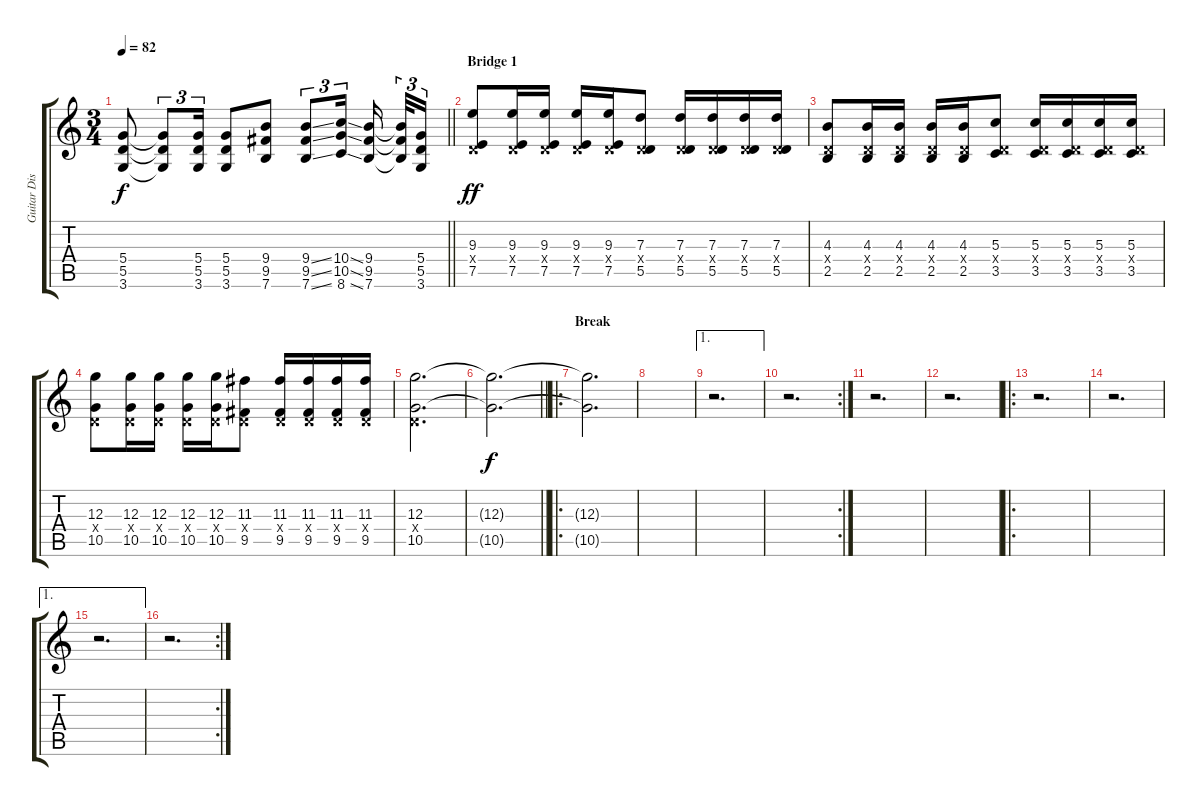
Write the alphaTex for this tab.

\track ("Guitar Disto 2" "Guitar Dis") {instrument distortionguitar}
\staff {score tabs}
\tuning (E4 B3 G3 D3 A2 E2) {hide}
\ts (3 4)
\tempo 82
\clef g2
\barLineRight lightlight
\ks c
(5.4 5.5 3.6).8{dy f} (5.4{t} 5.5{t} 3.6{t}).8{tu (3 2)} (5.4 5.5 3.6).16{tu (3 2)} (5.4 5.5 3.6).8 (9.4 9.5 7.6).8 (9.4{ss} 9.5{ss} 7.6{ss}).8{tu (3 2)} (10.4{ss} 10.5{ss} 8.6{ss}).16{tu (3 2) beam splitsecondary} (9.4 9.5 7.6).16{beam splitsecondary} (9.4{t} 9.5{t} 7.6{t}).32{tu (3 2)} (5.4 5.5 3.6).16{tu (3 2)} |
\section ("" "Bridge 1")
(9.3 0.4{x} 7.5).8{dy ff} (9.3 0.4{x} 7.5).16 (9.3 0.4{x} 7.5).16 (9.3 0.4{x} 7.5).16 (9.3 0.4{x} 7.5).16 (7.3 0.4{x} 5.5).8 (7.3 0.4{x} 5.5).16 (7.3 0.4{x} 5.5).16 (7.3 0.4{x} 5.5).16 (7.3 0.4{x} 5.5).16 |
(4.3 0.4{x} 2.5).8 (4.3 0.4{x} 2.5).16 (4.3 0.4{x} 2.5).16 (4.3 0.4{x} 2.5).16 (4.3 0.4{x} 2.5).16 (5.3 0.4{x} 3.5).8 (5.3 0.4{x} 3.5).16 (5.3 0.4{x} 3.5).16 (5.3 0.4{x} 3.5).16 (5.3 0.4{x} 3.5).16 |
(12.3 0.4{x} 10.5).8 (12.3 0.4{x} 10.5).16 (12.3 0.4{x} 10.5).16 (12.3 0.4{x} 10.5).16 (12.3 0.4{x} 10.5).16 (11.3 0.4{x} 9.5).8 (11.3 0.4{x} 9.5).16 (11.3 0.4{x} 9.5).16 (11.3 0.4{x} 9.5).16 (11.3 0.4{x} 9.5).16 |
(12.3 0.4{x} 10.5).2{d} |
\barLineRight lightlight
(12.3{t} 10.5{t}).2{d dy f} |
\ro
\section ("" "Break")
(12.3{t} 10.5{t}).2{d} |
|
\ae 1
r.2{d} |
\rc 2
r.2{d} |
r.2{d} |
r.2{d} |
\ro
r.2{d} |
r.2{d} |
\ae 1
r.2{d} |
\rc 2
r.2{d}
